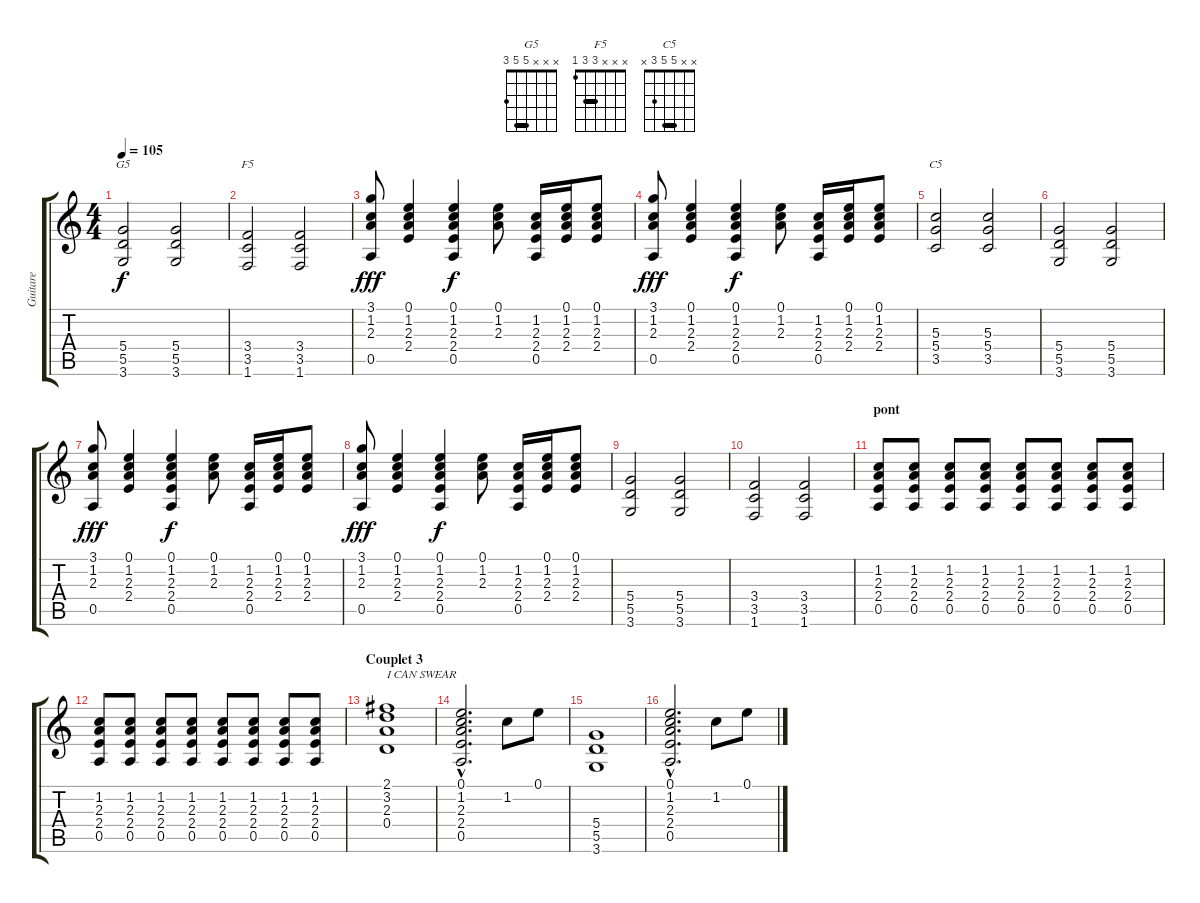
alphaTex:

\track ("Guitare" "Guitare") {instrument distortionguitar}
\staff {score tabs}
\tuning (E4 B3 G3 D3 A2 E2) {hide}
\chord ("G5" x x x 5 5 3) {barre 5}
\chord ("F5" x x x 3 3 1) {barre 3}
\chord ("C5" x x 5 5 3 x) {barre 5}
\ts (4 4)
\tempo 105
\clef g2
\ks c
(5.4 5.5 3.6).2{ch "G5" dy f} (5.4 5.5 3.6).2 |
(3.4 3.5 1.6).2{ch "F5"} (3.4 3.5 1.6).2 |
(3.1 1.2 2.3 0.5).8{dy fff} (0.1 1.2 2.3 2.4).4 (0.1 1.2 2.3 2.4 0.5).4{dy f} (0.1 1.2 2.3).8 (1.2 2.3 2.4 0.5).16 (0.1 1.2 2.3 2.4).16 (0.1 1.2 2.3 2.4).8 |
(3.1 1.2 2.3 0.5).8{dy fff} (0.1 1.2 2.3 2.4).4 (0.1 1.2 2.3 2.4 0.5).4{dy f} (0.1 1.2 2.3).8 (1.2 2.3 2.4 0.5).16 (0.1 1.2 2.3 2.4).16 (0.1 1.2 2.3 2.4).8 |
(5.3 5.4 3.5).2{ch "C5"} (5.3 5.4 3.5).2 |
(5.4 5.5 3.6).2 (5.4 5.5 3.6).2 |
(3.1 1.2 2.3 0.5).8{dy fff} (0.1 1.2 2.3 2.4).4 (0.1 1.2 2.3 2.4 0.5).4{dy f} (0.1 1.2 2.3).8 (1.2 2.3 2.4 0.5).16 (0.1 1.2 2.3 2.4).16 (0.1 1.2 2.3 2.4).8 |
(3.1 1.2 2.3 0.5).8{dy fff} (0.1 1.2 2.3 2.4).4 (0.1 1.2 2.3 2.4 0.5).4{dy f} (0.1 1.2 2.3).8 (1.2 2.3 2.4 0.5).16 (0.1 1.2 2.3 2.4).16 (0.1 1.2 2.3 2.4).8 |
(5.4 5.5 3.6).2 (5.4 5.5 3.6).2 |
(3.4 3.5 1.6).2 (3.4 3.5 1.6).2 |
\section ("" "pont")
(1.2 2.3 2.4 0.5).8 (1.2 2.3 2.4 0.5).8 (1.2 2.3 2.4 0.5).8 (1.2 2.3 2.4 0.5).8 (1.2 2.3 2.4 0.5).8 (1.2 2.3 2.4 0.5).8 (1.2 2.3 2.4 0.5).8 (1.2 2.3 2.4 0.5).8 |
(1.2 2.3 2.4 0.5).8 (1.2 2.3 2.4 0.5).8 (1.2 2.3 2.4 0.5).8 (1.2 2.3 2.4 0.5).8 (1.2 2.3 2.4 0.5).8 (1.2 2.3 2.4 0.5).8 (1.2 2.3 2.4 0.5).8 (1.2 2.3 2.4 0.5).8 |
\section ("" "Couplet 3")
(2.1 3.2 2.3 0.4).1{txt "I CAN SWEAR"} |
(0.1{hac} 1.2{hac} 2.3{hac} 2.4{hac} 0.5{hac}).2{d} 1.2.8 0.1.8 |
(5.4 5.5 3.6).1 |
(0.1{hac} 1.2{hac} 2.3{hac} 2.4{hac} 0.5{hac}).2{d} 1.2.8 0.1.8
